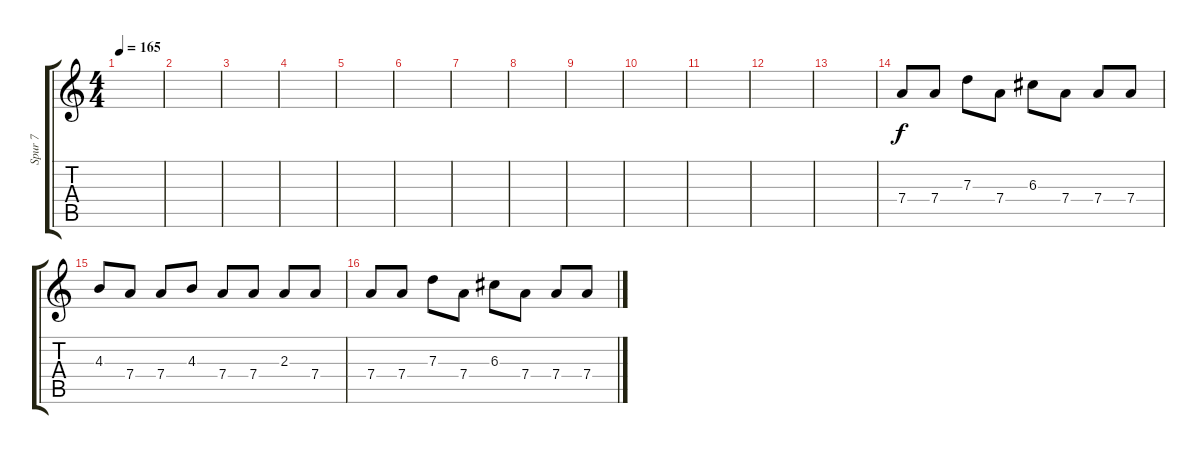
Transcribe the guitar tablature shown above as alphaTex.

\track ("Spur 7" "Spur 7") {instrument distortionguitar}
\staff {score tabs}
\tuning (E4 B3 G3 D3 A2 D2) {hide}
\ts (4 4)
\tempo 165
\clef g2
\ks c
|
|
|
|
|
|
|
|
|
|
|
|
|
7.4.8 7.4.8 7.3.8 7.4.8 6.3.8 7.4.8 7.4.8 7.4.8 |
4.3.8 7.4.8 7.4.8 4.3.8 7.4.8 7.4.8 2.3.8 7.4.8 |
7.4.8 7.4.8 7.3.8 7.4.8 6.3.8 7.4.8 7.4.8 7.4.8
